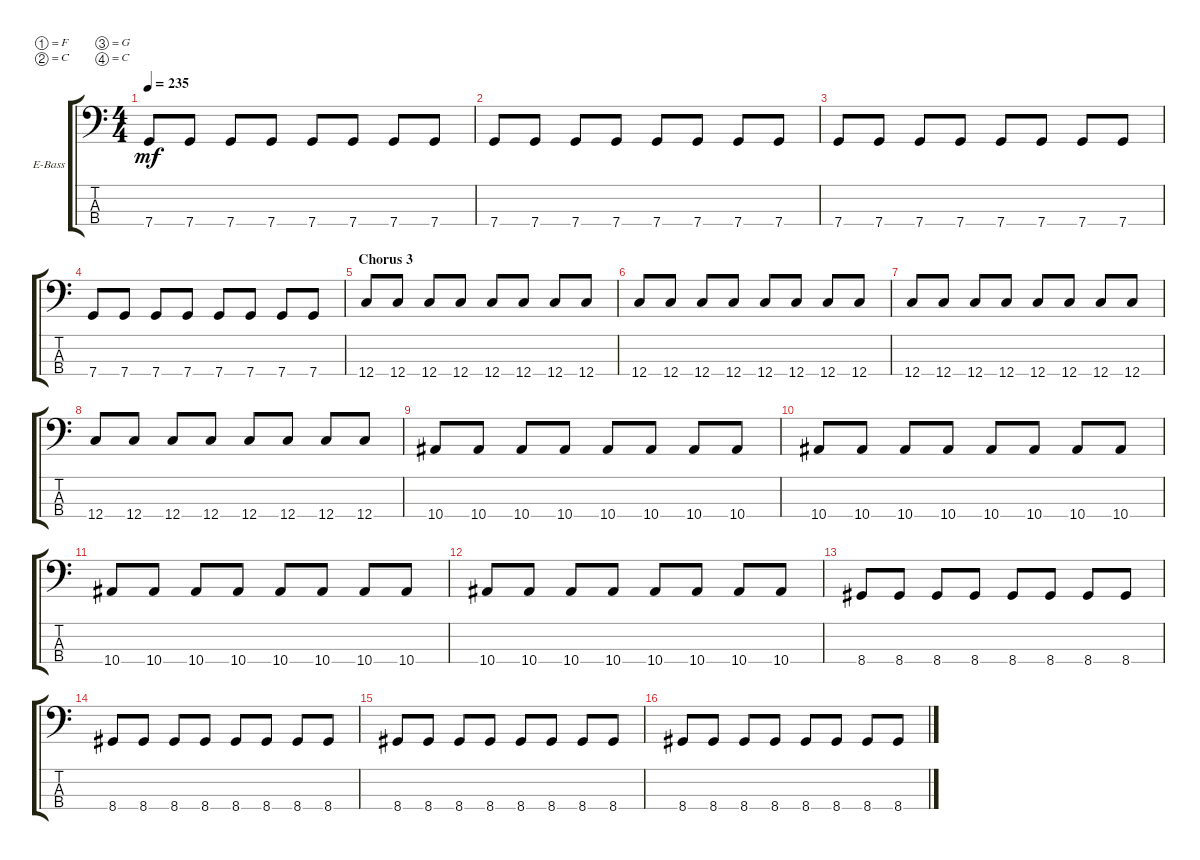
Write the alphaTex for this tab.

\defaultSystemsLayout 4
\bracketExtendMode groupsimilarinstruments
\firstSystemTrackNameOrientation horizontal
\otherSystemsTrackNameOrientation horizontal
\track ("Electric Bass" "E-Bass") {instrument electricbassfinger}
\staff {score tabs}
\tuning (F2 C2 G1 C1)
\ts (4 4)
\tempo 235
\clef f4
\scale
0.333333
\ks c
7.4.8{dy mf} 7.4.8 7.4.8 7.4.8 7.4.8 7.4.8 7.4.8 7.4.8 |
\scale
0.333333 7.4.8 7.4.8 7.4.8 7.4.8 7.4.8 7.4.8 7.4.8 7.4.8 |
\scale
0.333333 7.4.8 7.4.8 7.4.8 7.4.8 7.4.8 7.4.8 7.4.8 7.4.8 |
\scale
0.333333 7.4.8 7.4.8 7.4.8 7.4.8 7.4.8 7.4.8 7.4.8 7.4.8 |
\section ("" "Chorus 3")
\scale
0.333333 12.4.8 12.4.8 12.4.8 12.4.8 12.4.8 12.4.8 12.4.8 12.4.8 |
\scale
0.333333 12.4.8 12.4.8 12.4.8 12.4.8 12.4.8 12.4.8 12.4.8 12.4.8 |
\scale
0.333333 12.4.8 12.4.8 12.4.8 12.4.8 12.4.8 12.4.8 12.4.8 12.4.8 |
\scale
0.333333 12.4.8 12.4.8 12.4.8 12.4.8 12.4.8 12.4.8 12.4.8 12.4.8 |
\scale
0.333333 10.4.8 10.4.8 10.4.8 10.4.8 10.4.8 10.4.8 10.4.8 10.4.8 |
\scale
0.333333 10.4.8 10.4.8 10.4.8 10.4.8 10.4.8 10.4.8 10.4.8 10.4.8 |
\scale
0.333333 10.4.8 10.4.8 10.4.8 10.4.8 10.4.8 10.4.8 10.4.8 10.4.8 |
\scale
0.333333 10.4.8 10.4.8 10.4.8 10.4.8 10.4.8 10.4.8 10.4.8 10.4.8 |
\scale
0.333333 8.4.8 8.4.8 8.4.8 8.4.8 8.4.8 8.4.8 8.4.8 8.4.8 |
\scale
0.333333 8.4.8 8.4.8 8.4.8 8.4.8 8.4.8 8.4.8 8.4.8 8.4.8 |
\scale
0.333333 8.4.8 8.4.8 8.4.8 8.4.8 8.4.8 8.4.8 8.4.8 8.4.8 |
\scale
0.333333 8.4.8 8.4.8 8.4.8 8.4.8 8.4.8 8.4.8 8.4.8 8.4.8
